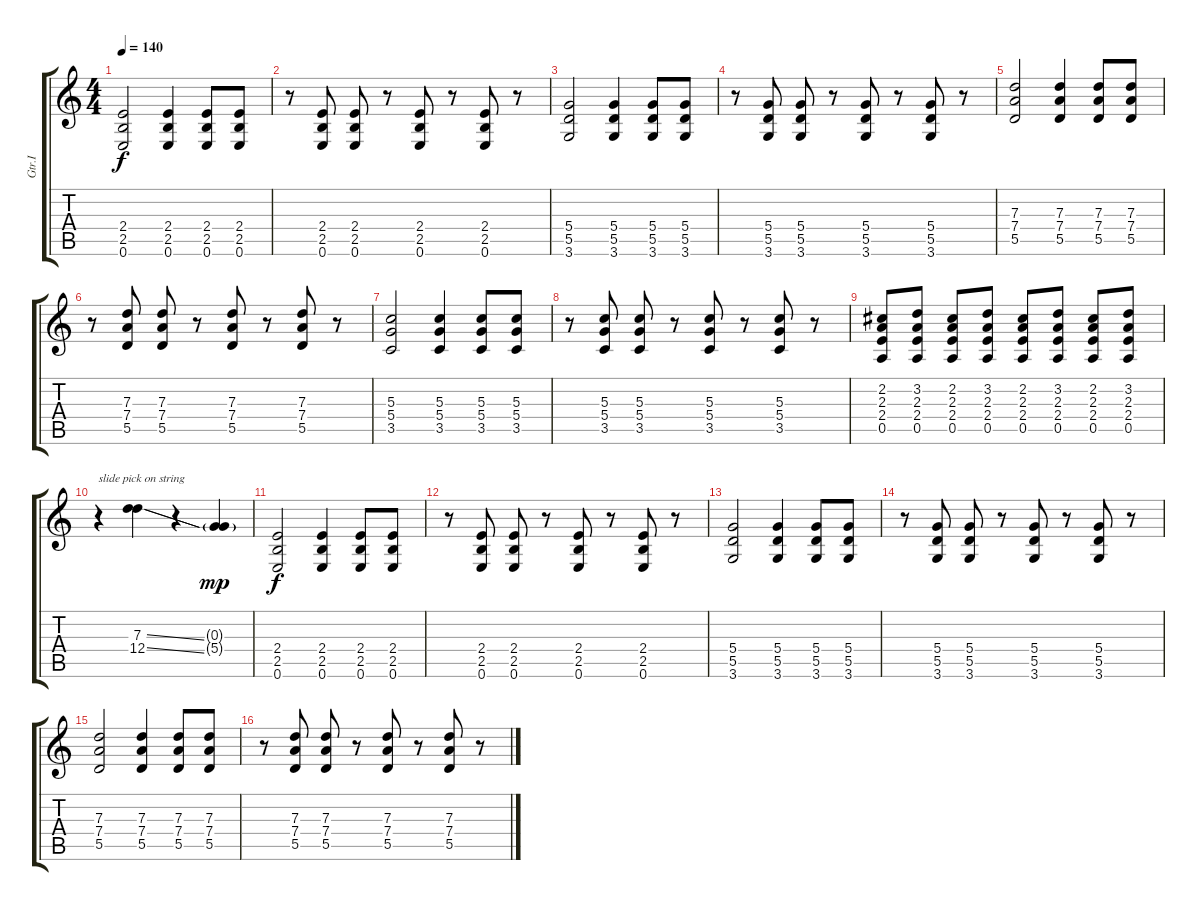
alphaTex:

\track ("Gtr.I" "Gtr.I") {instrument distortionguitar}
\staff {score tabs}
\tuning (E4 B3 G3 D3 A2 E2) {hide}
\ts (4 4)
\tempo 140
\clef g2
\ks c
(2.4 2.5 0.6).2{dy f instrument distortionguitar} (2.4 2.5 0.6).4 (2.4 2.5 0.6).8 (2.4 2.5 0.6).8 |
r.8 (2.4 2.5 0.6).8 (2.4 2.5 0.6).8 r.8 (2.4 2.5 0.6).8 r.8 (2.4 2.5 0.6).8 r.8 |
(5.4 5.5 3.6).2 (5.4 5.5 3.6).4 (5.4 5.5 3.6).8 (5.4 5.5 3.6).8 |
r.8 (5.4 5.5 3.6).8 (5.4 5.5 3.6).8 r.8 (5.4 5.5 3.6).8 r.8 (5.4 5.5 3.6).8 r.8 |
(7.3 7.4 5.5).2 (7.3 7.4 5.5).4 (7.3 7.4 5.5).8 (7.3 7.4 5.5).8 |
r.8 (7.3 7.4 5.5).8 (7.3 7.4 5.5).8 r.8 (7.3 7.4 5.5).8 r.8 (7.3 7.4 5.5).8 r.8 |
(5.3 5.4 3.5).2 (5.3 5.4 3.5).4 (5.3 5.4 3.5).8 (5.3 5.4 3.5).8 |
r.8 (5.3 5.4 3.5).8 (5.3 5.4 3.5).8 r.8 (5.3 5.4 3.5).8 r.8 (5.3 5.4 3.5).8 r.8 |
(2.2 2.3 2.4 0.5).8 (3.2 2.3 2.4 0.5).8 (2.2 2.3 2.4 0.5).8 (3.2 2.3 2.4 0.5).8 (2.2 2.3 2.4 0.5).8 (3.2 2.3 2.4 0.5).8 (2.2 2.3 2.4 0.5).8 (3.2 2.3 2.4 0.5).8 |
r.4{txt "slide pick on string"} (7.3{ss} 12.4{ss}).4 r.4 (0.3{g} 5.4{g}).4{dy mp} |
(2.4 2.5 0.6).2{dy f} (2.4 2.5 0.6).4 (2.4 2.5 0.6).8 (2.4 2.5 0.6).8 |
r.8 (2.4 2.5 0.6).8 (2.4 2.5 0.6).8 r.8 (2.4 2.5 0.6).8 r.8 (2.4 2.5 0.6).8 r.8 |
(5.4 5.5 3.6).2 (5.4 5.5 3.6).4 (5.4 5.5 3.6).8 (5.4 5.5 3.6).8 |
r.8 (5.4 5.5 3.6).8 (5.4 5.5 3.6).8 r.8 (5.4 5.5 3.6).8 r.8 (5.4 5.5 3.6).8 r.8 |
(7.3 7.4 5.5).2 (7.3 7.4 5.5).4 (7.3 7.4 5.5).8 (7.3 7.4 5.5).8 |
r.8 (7.3 7.4 5.5).8 (7.3 7.4 5.5).8 r.8 (7.3 7.4 5.5).8 r.8 (7.3 7.4 5.5).8 r.8
